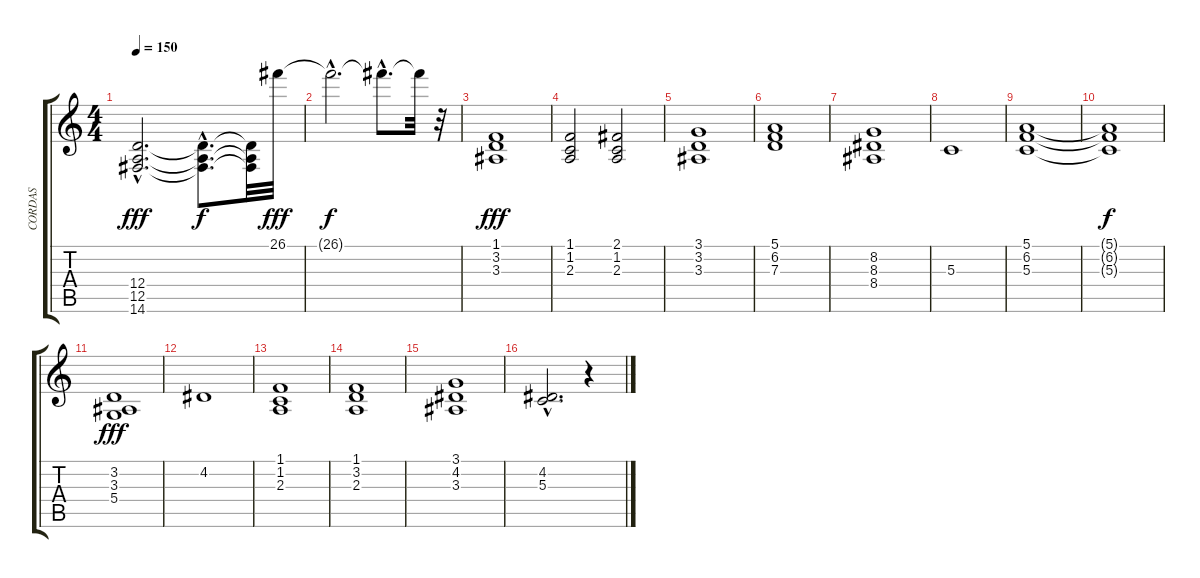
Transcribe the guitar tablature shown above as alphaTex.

\track ("CORDAS" "CORDAS") {instrument stringensemble1}
\staff {score tabs}
\tuning (E4 B3 G3 D3 A2 E2) {hide}
\ts (4 4)
\tempo 150
\clef g2
\ks c
(12.4{hac} 12.5{hac} 14.6{hac}).2{d dy fff} (12.4{hac t} 12.5{hac t} 14.6{hac t}).8{d dy f} (12.4{t} 12.5{t} 14.6{t}).32 26.1.32{dy fff} |
26.1{hac t}.2{d dy f} 26.1{hac t}.8{d} 26.1{t}.32 r.32 |
(1.1 3.2 3.3).1{dy fff} |
(1.1 1.2 2.3).2 (2.1 1.2 2.3).2 |
(3.1 3.2 3.3).1 |
(5.1 6.2 7.3).1 |
(8.2 8.3 8.4).1 |
5.3.1 |
(5.1 6.2 5.3).1 |
(5.1{t} 6.2{t} 5.3{t}).1{dy f} |
(3.2 3.3 5.4).1{dy fff} |
4.2.1 |
(1.1 1.2 2.3).1 |
(1.1 3.2 2.3).1 |
(3.1 4.2 3.3).1 |
(4.2{hac} 5.3{hac}).2{d} r.4
